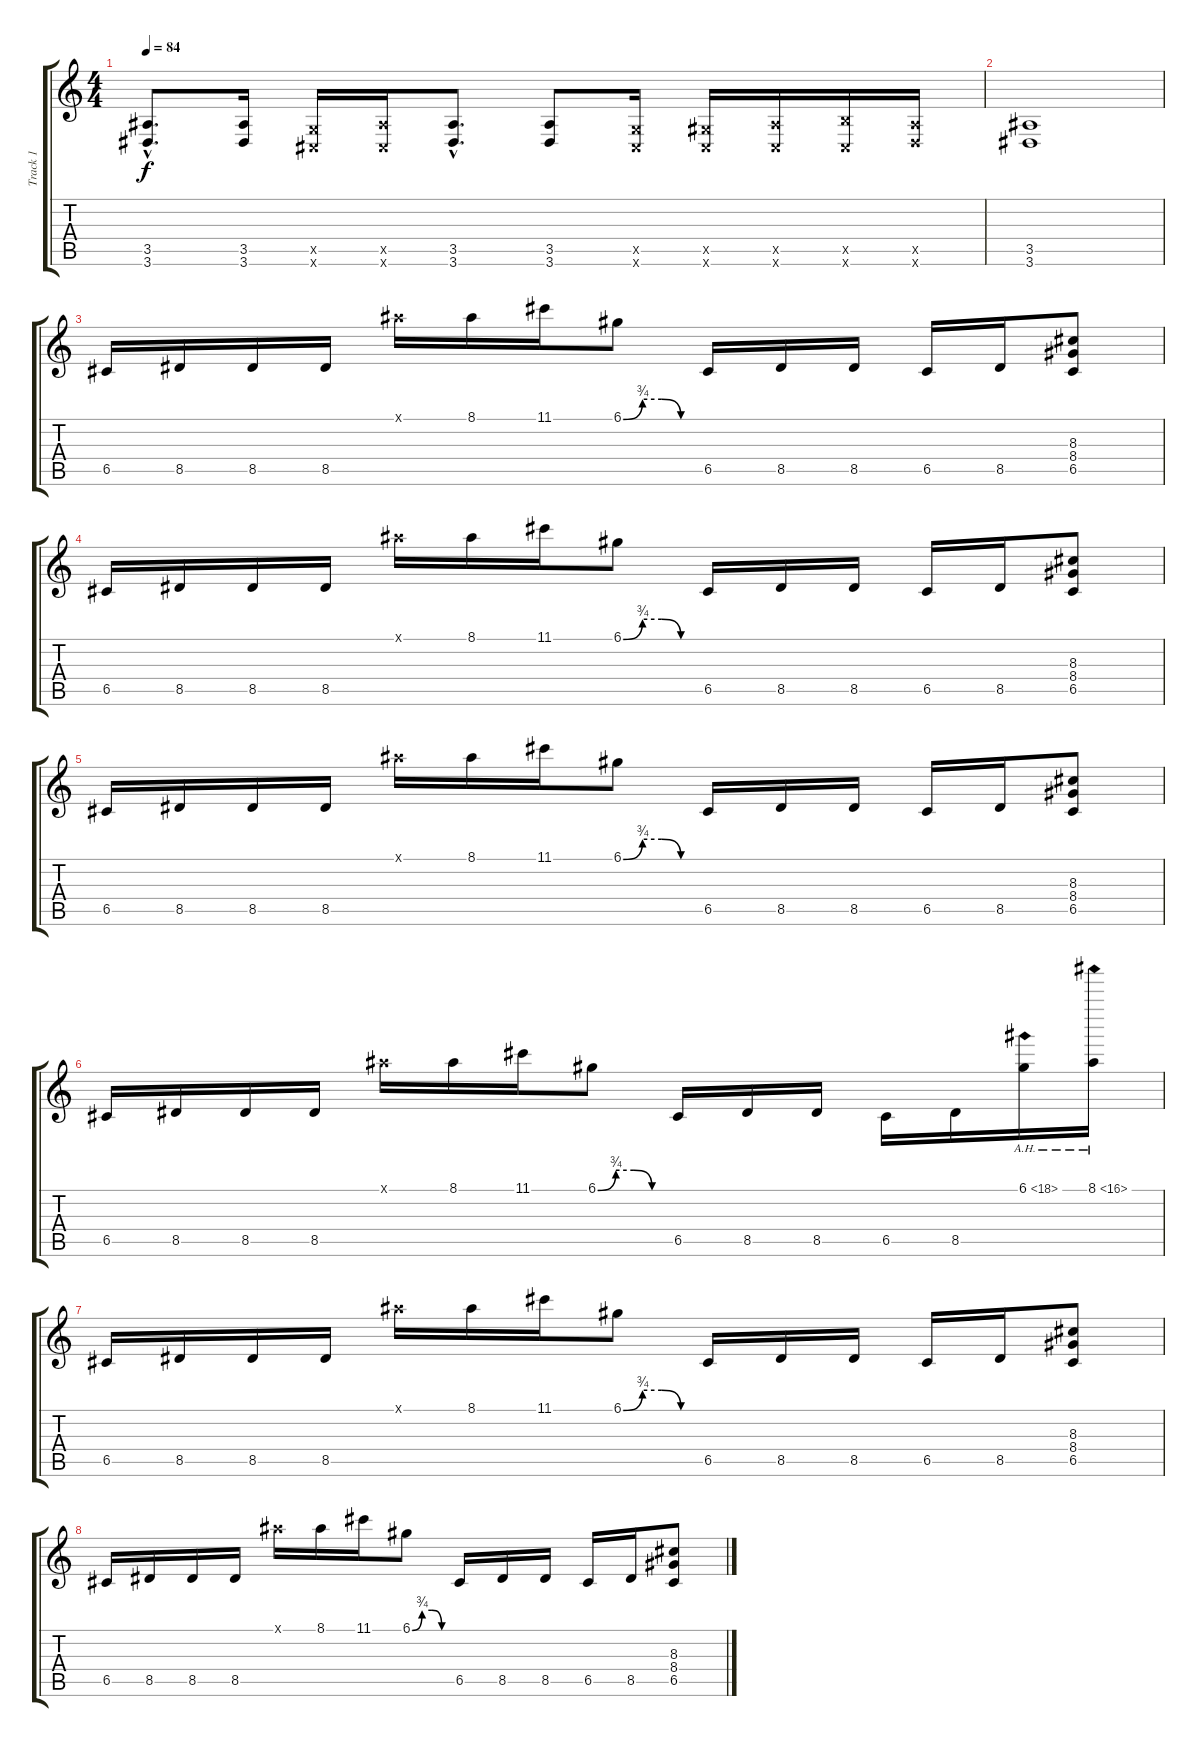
\track ("Track 1" "Track 1") {instrument overdrivenguitar}
\staff {score tabs}
\tuning (D4 A3 F3 C3 G2 C2) {hide}
\ts (4 4)
\tempo 84
\clef g2
\ks c
(3.5{hac} 3.6{hac}).8{d dy f} (3.5 3.6).16 (0.5{x} 1.6{x}).16 (3.5{x} 1.6{x}).16 (3.5{hac} 3.6{hac}).8{d} (3.5 3.6).8 (0.5{x} 1.6{x}).16 (1.5{x} 1.6{x}).16 (3.5{x} 1.6{x}).16 (4.5{x} 1.6{x}).16 (3.5{x} 3.6{x}).16 |
(3.5 3.6).1 |
6.5.16{balance 11} 8.5.16 8.5.16 8.5.16 8.1{x}.16 8.1.16 11.1.16 6.1{be (custom 0 0 15 3 30 3 45 0 60 0)}.8 6.5.16 8.5.16 8.5.16 6.5.16 8.5.16 (8.3 8.4 6.5).8 |
6.5.16{balance 11} 8.5.16 8.5.16 8.5.16 8.1{x}.16 8.1.16 11.1.16 6.1{be (custom 0 0 15 3 30 3 45 0 60 0)}.8 6.5.16 8.5.16 8.5.16 6.5.16 8.5.16 (8.3 8.4 6.5).8 |
6.5.16{balance 11} 8.5.16 8.5.16 8.5.16 8.1{x}.16 8.1.16 11.1.16 6.1{be (custom 0 0 15 3 30 3 45 0 60 0)}.8 6.5.16 8.5.16 8.5.16 6.5.16 8.5.16 (8.3 8.4 6.5).8 |
6.5.16{balance 11} 8.5.16 8.5.16 8.5.16 8.1{x}.16 8.1.16 11.1.16 6.1{be (custom 0 0 15 3 30 3 45 0 60 0)}.8 6.5.16 8.5.16 8.5.16 6.5.16 8.5.16 6.1{ah 12}.16 8.1{ah 8}.16 |
6.5.16{balance 11} 8.5.16 8.5.16 8.5.16 8.1{x}.16 8.1.16 11.1.16 6.1{be (custom 0 0 15 3 30 3 45 0 60 0)}.8 6.5.16 8.5.16 8.5.16 6.5.16 8.5.16 (8.3 8.4 6.5).8 |
6.5.16{balance 11} 8.5.16 8.5.16 8.5.16 8.1{x}.16 8.1.16 11.1.16 6.1{be (custom 0 0 15 3 30 3 45 0 60 0)}.8 6.5.16 8.5.16 8.5.16 6.5.16 8.5.16 (8.3 8.4 6.5).8
